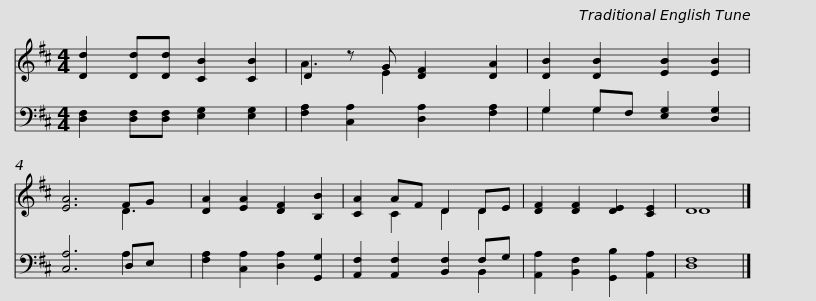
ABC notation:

X:1
%%score ( 1 2 ) ( 3 4 )
L:1/8
M:4/4
I:linebreak $
K:D
V:1 treble
V:2 treble
V:3 bass
V:4 bass
V:1
 [Dd]2 [Dd][Dd] [CB]2 [CB]2 | D2 z G [DF]2 [DA]2 | [DB]2 [DB]2 [EB]2 [EB]2 | [EA]6 FG x | [DA]2 [EA]2 [DF]2 [B,B]2 |$ %5
 [CA]2 AF D2 DE | [DF]2 [DF]2 [DE]2 [CE]2 | D8 |] %8
V:2
 x8 | A3 E2 x3 | x8 | x6 D3 | x8 |$ %5
 x2 C2 D2 D2 | x8 | D8 |] %8
V:3
 [D,F,]2 [D,F,][D,F,] [E,G,]2 [E,G,]2 | [F,A,]2 [C,A,]2 [D,A,]2 [F,A,]2 | G,2 G,F, [E,G,]2 [D,G,]2 | [C,A,]6 D,E, x | [F,A,]2 [C,A,]2 [D,A,]2 [G,,G,]2 |$ %5
 [A,,F,]2 [A,,F,]2 [B,,F,]2 F,G, | [A,,A,]2 [B,,F,]2 [G,,B,]2 [A,,A,]2 | [D,F,]8 |] %8
V:4
 x8 | x8 | G,2 G,2 x4 | x6 A,2 x | x8 |$ %5
 x6 B,,2 | x8 | x8 |] %8
